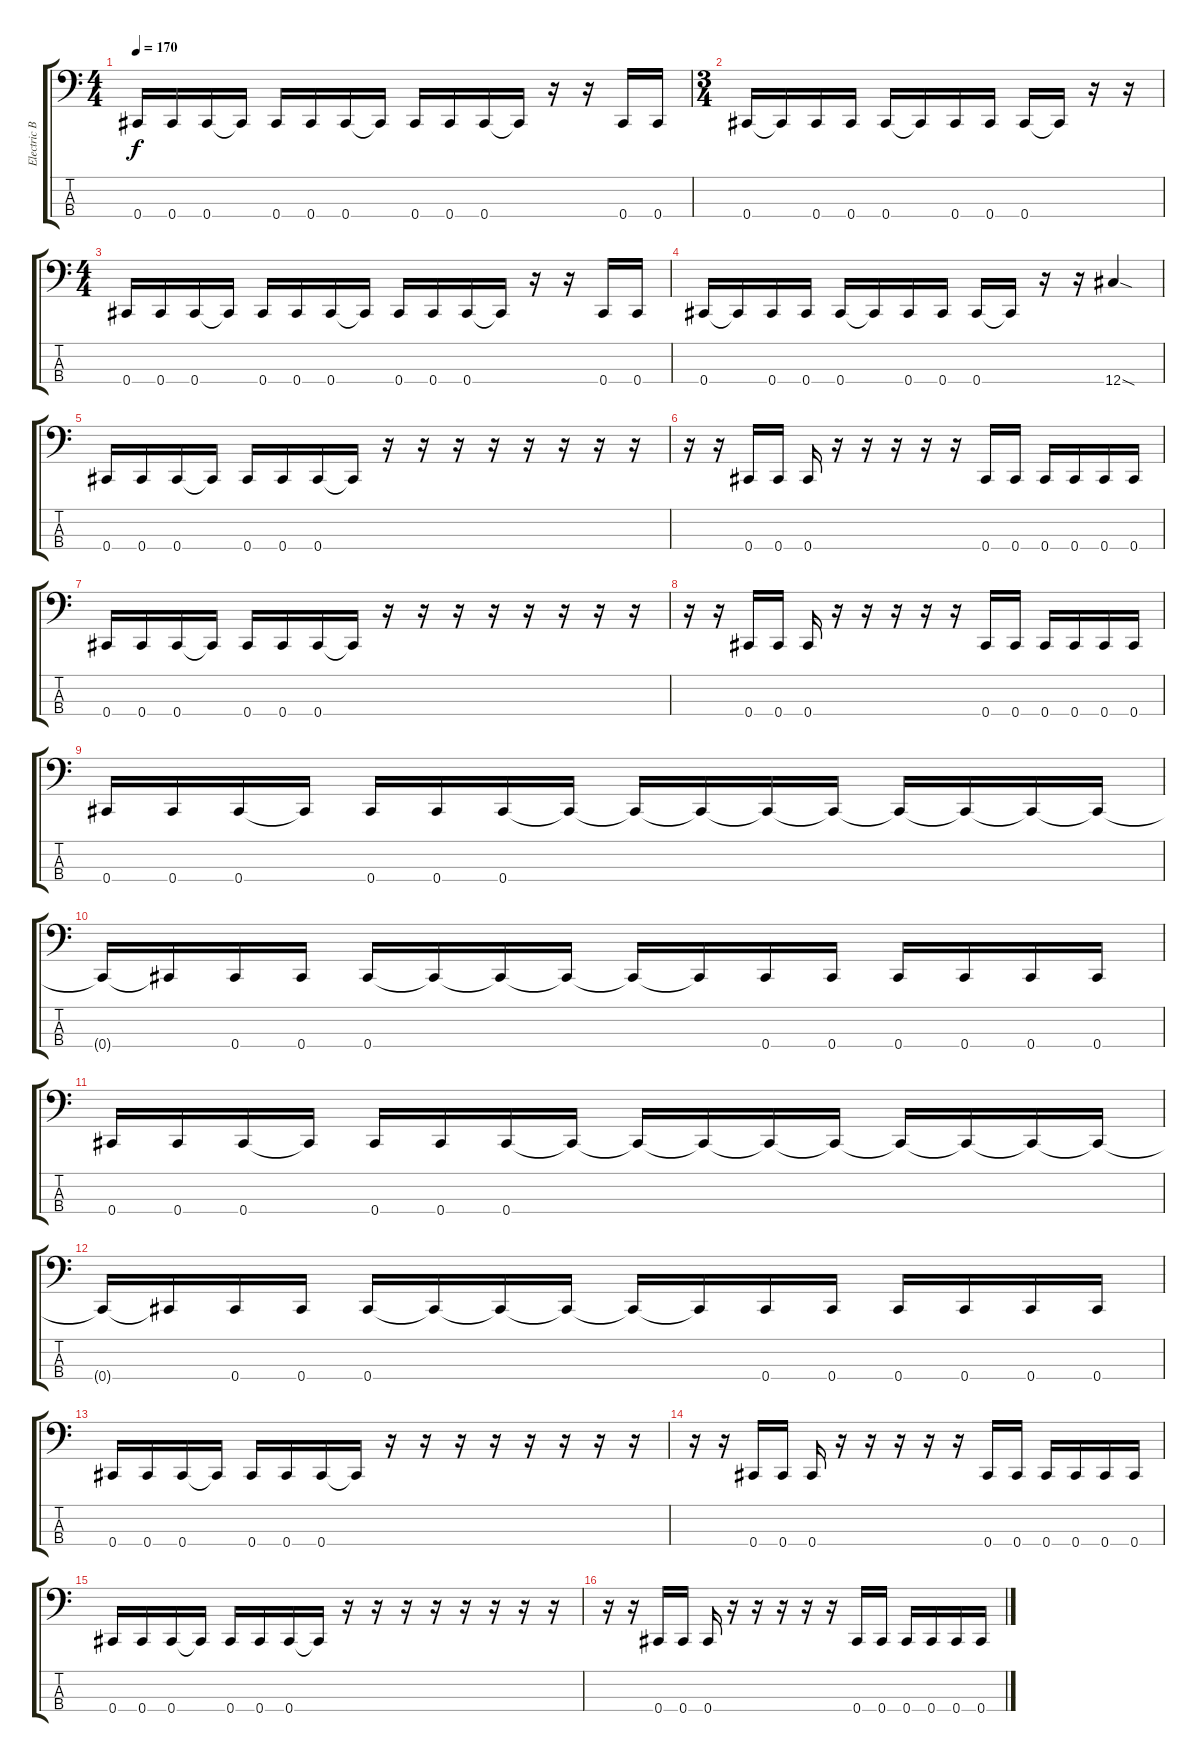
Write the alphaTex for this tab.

\track ("Electric Bass" "Electric B") {instrument electricbasspick}
\staff {score tabs}
\tuning (Gb2 Db2 Ab1 Db1) {hide}
\ts (4 4)
\tempo 170
\clef f4
\ks c
0.4.16{dy f} 0.4.16 0.4.16 0.4{t}.16 0.4.16 0.4.16 0.4.16 0.4{t}.16 0.4.16 0.4.16 0.4.16 0.4{t}.16 r.16 r.16 0.4.16 0.4.16 |
\ts (3 4)
0.4.16 0.4{t}.16 0.4.16 0.4.16 0.4.16 0.4{t}.16 0.4.16 0.4.16 0.4.16 0.4{t}.16 r.16 r.16 |
\ts (4 4)
0.4.16 0.4.16 0.4.16 0.4{t}.16 0.4.16 0.4.16 0.4.16 0.4{t}.16 0.4.16 0.4.16 0.4.16 0.4{t}.16 r.16 r.16 0.4.16 0.4.16 |
0.4.16 0.4{t}.16 0.4.16 0.4.16 0.4.16 0.4{t}.16 0.4.16 0.4.16 0.4.16 0.4{t}.16 r.16 r.16 12.4{sod}.4 |
0.4.16 0.4.16 0.4.16 0.4{t}.16 0.4.16 0.4.16 0.4.16 0.4{t}.16 r.16 r.16 r.16 r.16 r.16 r.16 r.16 r.16 |
r.16 r.16 0.4.16 0.4.16 0.4.16 r.16 r.16 r.16 r.16 r.16 0.4.16 0.4.16 0.4.16 0.4.16 0.4.16 0.4.16 |
0.4.16 0.4.16 0.4.16 0.4{t}.16 0.4.16 0.4.16 0.4.16 0.4{t}.16 r.16 r.16 r.16 r.16 r.16 r.16 r.16 r.16 |
r.16 r.16 0.4.16 0.4.16 0.4.16 r.16 r.16 r.16 r.16 r.16 0.4.16 0.4.16 0.4.16 0.4.16 0.4.16 0.4.16 |
0.4.16 0.4.16 0.4.16 0.4{t}.16 0.4.16 0.4.16 0.4.16 0.4{t}.16 0.4{t}.16 0.4{t}.16 0.4{t}.16 0.4{t}.16 0.4{t}.16 0.4{t}.16 0.4{t}.16 0.4{t}.16 |
0.4{t}.16 0.4{t}.16 0.4.16 0.4.16 0.4.16 0.4{t}.16 0.4{t}.16 0.4{t}.16 0.4{t}.16 0.4{t}.16 0.4.16 0.4.16 0.4.16 0.4.16 0.4.16 0.4.16 |
0.4.16 0.4.16 0.4.16 0.4{t}.16 0.4.16 0.4.16 0.4.16 0.4{t}.16 0.4{t}.16 0.4{t}.16 0.4{t}.16 0.4{t}.16 0.4{t}.16 0.4{t}.16 0.4{t}.16 0.4{t}.16 |
0.4{t}.16 0.4{t}.16 0.4.16 0.4.16 0.4.16 0.4{t}.16 0.4{t}.16 0.4{t}.16 0.4{t}.16 0.4{t}.16 0.4.16 0.4.16 0.4.16 0.4.16 0.4.16 0.4.16 |
0.4.16 0.4.16 0.4.16 0.4{t}.16 0.4.16 0.4.16 0.4.16 0.4{t}.16 r.16 r.16 r.16 r.16 r.16 r.16 r.16 r.16 |
r.16 r.16 0.4.16 0.4.16 0.4.16 r.16 r.16 r.16 r.16 r.16 0.4.16 0.4.16 0.4.16 0.4.16 0.4.16 0.4.16 |
0.4.16 0.4.16 0.4.16 0.4{t}.16 0.4.16 0.4.16 0.4.16 0.4{t}.16 r.16 r.16 r.16 r.16 r.16 r.16 r.16 r.16 |
r.16 r.16 0.4.16 0.4.16 0.4.16 r.16 r.16 r.16 r.16 r.16 0.4.16 0.4.16 0.4.16 0.4.16 0.4.16 0.4.16
